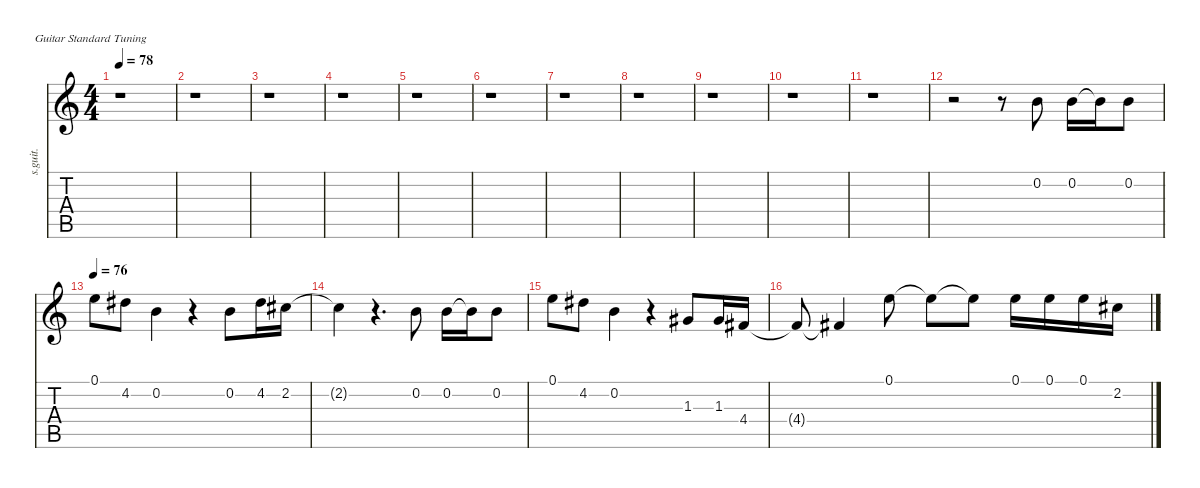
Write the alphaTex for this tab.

\defaultSystemsLayout 4
\hideDynamics
\bracketExtendMode nobrackets
\track ("Axl Rose (Vocals)" "s.guit.") {instrument synthvoice}
\staff {score tabs}
\tuning (E4 B3 G3 D3 A2 E2)
\displaytranspose 12
\ts (4 4)
\tempo 78
\clef g2
\ks c
r.1{dy mf} |
r.1 |
r.1 |
r.1 |
r.1 |
r.1 |
r.1 |
r.1 |
r.1 |
r.1 |
r.1 |
r.2 r.8 0.2.8{lyrics (0 "") lyrics (1 "") lyrics (2 "") lyrics (3 "") lyrics (4 "")} 0.2.16{lyrics (0 "") lyrics (1 "") lyrics (2 "") lyrics (3 "") lyrics (4 "")} 0.2{t}.16{lyrics (0 "") lyrics (1 "") lyrics (2 "") lyrics (3 "") lyrics (4 "")} 0.2.8{lyrics (0 "") lyrics (1 "") lyrics (2 "") lyrics (3 "") lyrics (4 "")} |
\tempo 76
0.1.8{lyrics (0 "") lyrics (1 "") lyrics (2 "") lyrics (3 "") lyrics (4 "")} 4.2{acc #}.8{lyrics (0 "") lyrics (1 "") lyrics (2 "") lyrics (3 "") lyrics (4 "")} 0.2.4{lyrics (0 "") lyrics (1 "") lyrics (2 "") lyrics (3 "") lyrics (4 "")} r.4 0.2.8{lyrics (0 "") lyrics (1 "") lyrics (2 "") lyrics (3 "") lyrics (4 "")} 4.2{acc #}.16{lyrics (0 "") lyrics (1 "") lyrics (2 "") lyrics (3 "") lyrics (4 "")} 2.2{acc #}.16{lyrics (0 "") lyrics (1 "") lyrics (2 "") lyrics (3 "") lyrics (4 "")} |
2.2{t acc #}.4{lyrics (0 "") lyrics (1 "") lyrics (2 "") lyrics (3 "") lyrics (4 "")} r.4{d} 0.2.8{lyrics (0 "") lyrics (1 "") lyrics (2 "") lyrics (3 "") lyrics (4 "")} 0.2.16{lyrics (0 "") lyrics (1 "") lyrics (2 "") lyrics (3 "") lyrics (4 "")} 0.2{t}.16{lyrics (0 "") lyrics (1 "") lyrics (2 "") lyrics (3 "") lyrics (4 "")} 0.2.8{lyrics (0 "") lyrics (1 "") lyrics (2 "") lyrics (3 "") lyrics (4 "")} |
0.1.8{lyrics (0 "") lyrics (1 "") lyrics (2 "") lyrics (3 "") lyrics (4 "")} 4.2{acc #}.8{lyrics (0 "") lyrics (1 "") lyrics (2 "") lyrics (3 "") lyrics (4 "")} 0.2.4{lyrics (0 "") lyrics (1 "") lyrics (2 "") lyrics (3 "") lyrics (4 "")} r.4 1.3{acc #}.8{lyrics (0 "") lyrics (1 "") lyrics (2 "") lyrics (3 "") lyrics (4 "")} 1.3{acc #}.16{lyrics (0 "") lyrics (1 "") lyrics (2 "") lyrics (3 "") lyrics (4 "")} 4.4{acc #}.16{lyrics (0 "") lyrics (1 "") lyrics (2 "") lyrics (3 "") lyrics (4 "")} |
4.4{t acc #}.8{lyrics (0 "") lyrics (1 "") lyrics (2 "") lyrics (3 "") lyrics (4 "")} 4.4{t acc #}.4{lyrics (0 "") lyrics (1 "") lyrics (2 "") lyrics (3 "") lyrics (4 "")} 0.1.8{lyrics (0 "") lyrics (1 "") lyrics (2 "") lyrics (3 "") lyrics (4 "")} 0.1{t}.8{lyrics (0 "") lyrics (1 "") lyrics (2 "") lyrics (3 "") lyrics (4 "")} 0.1{t}.8{lyrics (0 "") lyrics (1 "") lyrics (2 "") lyrics (3 "") lyrics (4 "")} 0.1.16{lyrics (0 "") lyrics (1 "") lyrics (2 "") lyrics (3 "") lyrics (4 "")} 0.1.16{lyrics (0 "") lyrics (1 "") lyrics (2 "") lyrics (3 "") lyrics (4 "")} 0.1.16{lyrics (0 "") lyrics (1 "") lyrics (2 "") lyrics (3 "") lyrics (4 "")} 2.2{acc #}.16{lyrics (0 "") lyrics (1 "") lyrics (2 "") lyrics (3 "") lyrics (4 "")}
